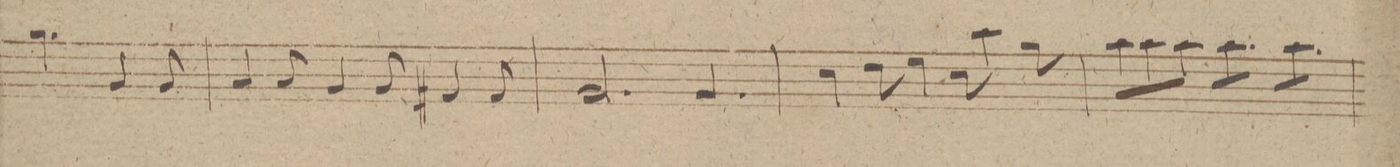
**kern	**dynam
*I"Fagotto 1mo	*
*clefF4	*
*k[f#]	*
*M9/8	*
4.B\	.
4BB/	.
8BB/	.
=15	=15
4C/	.
8C/	.
4BB/	.
8BB/	.
4AA#X/	.
8AA#/	.
=16	=16
2.BB/	.
4.BB/	.
=17	=17
4E\	.
8F#\	.
4G\	.
8E\	.
4c\	.
8B\	.
=18	=18
*null	*
*tremolo	*
8c\L	.
8c\	.
8c\J	.
*tremolo	*
8c\L	.
8c\	.
8c\J	.
8c\L	.
8c\	.
8c\J	.
*Xtremolo	*
=19	=19
*-	*-
